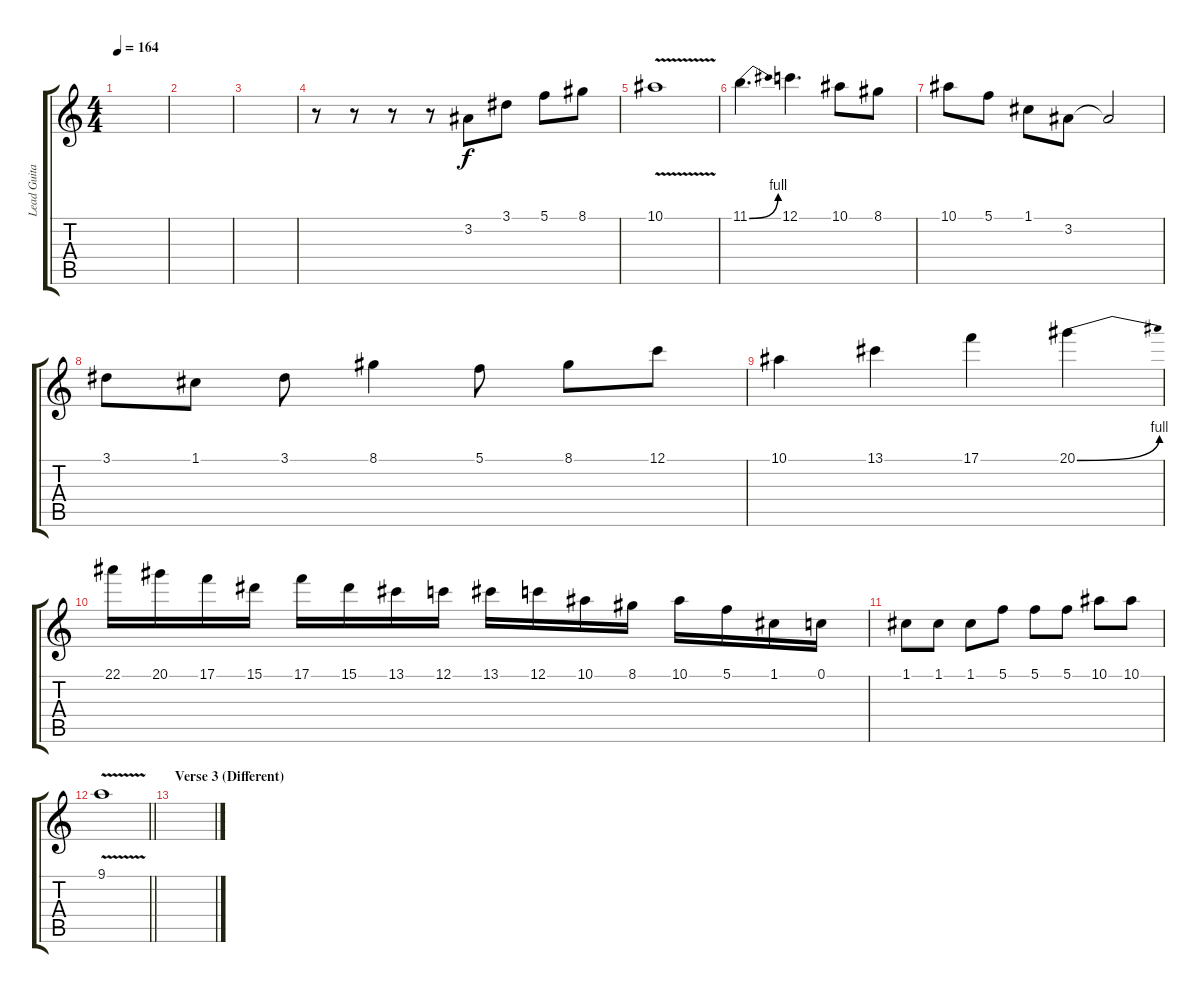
\track ("Lead Guitar" "Lead Guita") {instrument distortionguitar}
\staff {score tabs}
\tuning (C4 G3 Eb3 Bb2 F2 C2) {hide}
\ts (4 4)
\tempo 164
\clef g2
\ks c
|
|
|
r.8 r.8 r.8 r.8 3.2.8 3.1.8 5.1.8 8.1.8 |
10.1{v}.1 |
11.1{be (bend 0 0 60 4)}.4{d} 12.1.4{d} 10.1.8 8.1.8 |
10.1.8 5.1.8 1.1.8 3.2.8 3.2{t}.2 |
3.1.8 1.1.8 3.1.8 8.1.4 5.1.8 8.1.8 12.1.8 |
10.1.4 13.1.4 17.1.4 20.1{be (bend 0 0 60 4)}.4 |
22.1.16 20.1.16 17.1.16 15.1.16 17.1.16 15.1.16 13.1.16 12.1.16 13.1.16 12.1.16 10.1.16 8.1.16 10.1.16 5.1.16 1.1.16 0.1.16 |
1.1.8 1.1.8 1.1.8 5.1.8 5.1.8 5.1.8 10.1.8 10.1.8 |
\barLineRight lightlight
9.1{v}.1 |
\section ("" "Verse 3 (Different)")
